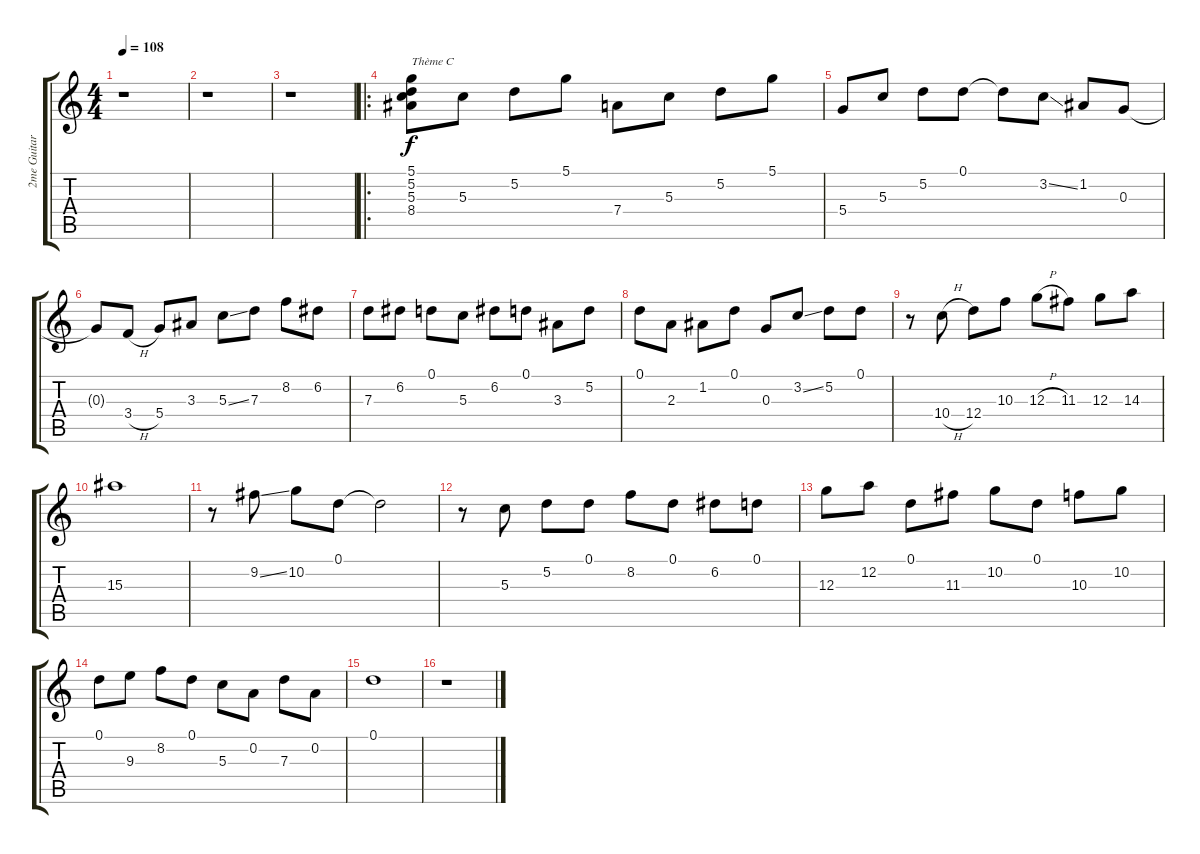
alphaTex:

\track ("2me Guitare" "2me Guitar") {instrument acousticguitarsteel}
\staff {score tabs}
\tuning (D4 A3 G3 D3 A2 D2) {hide}
\ts (4 4)
\tempo 108
\clef g2
\ks c
r.1{dy f} |
r.1 |
r.1 |
\ro
(5.1 5.2 5.3 8.4).8{txt "Thème C"} 5.3.8 5.2.8 5.1.8 7.4.8 5.3.8 5.2.8 5.1.8 |
5.4.8 5.3.8 5.2.8 0.1.8 0.1{t}.8 3.2{ss}.8 1.2.8 0.3.8 |
0.3{t}.8 3.4{h}.8 5.4.8 3.3.8 5.3{ss}.8 7.3.8 8.2.8 6.2.8 |
7.3.8 6.2.8 0.1.8 5.3.8 6.2.8 0.1.8 3.3.8 5.2.8 |
0.1.8 2.3.8 1.2.8 0.1.8 0.3.8 3.2{ss}.8 5.2.8 0.1.8 |
r.8 10.4{h}.8 12.4.8 10.3.8 12.3{h}.8 11.3.8 12.3.8 14.3.8 |
15.3.1 |
r.8 9.2{ss}.8 10.2.8 0.1.8 0.1{t}.2 |
r.8 5.3.8 5.2.8 0.1.8 8.2.8 0.1.8 6.2.8 0.1.8 |
12.3.8 12.2.8 0.1.8 11.3.8 10.2.8 0.1.8 10.3.8 10.2.8 |
0.1.8 9.3.8 8.2.8 0.1.8 5.3.8 0.2.8 7.3.8 0.2.8 |
0.1.1 |
r.1
